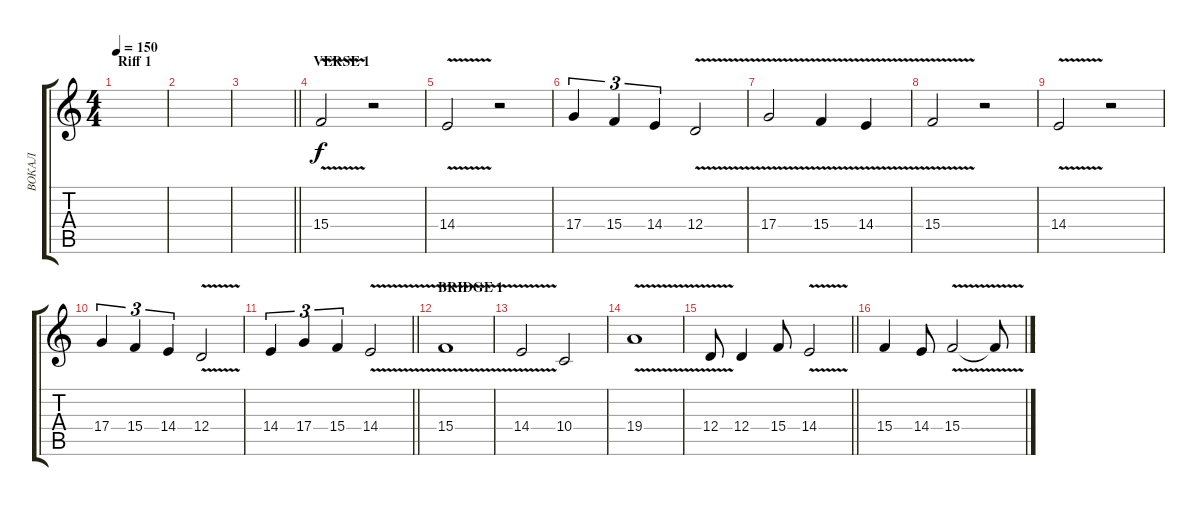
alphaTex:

\track ("ВОКАЛ" "ВОКАЛ") {instrument viola}
\staff {score tabs}
\tuning (E4 B3 G3 D3 A2 E2) {hide}
\ts (4 4)
\section ("" "Riff 1")
\tempo 150
\clef g2
\ks c
|
|
\barLineRight lightlight
|
\section ("" "VERSE 1")
15.4{v}.2 r.2 |
14.4{v}.2 r.2 |
17.4.4{tu (3 2)} 15.4.4{tu (3 2)} 14.4.4{tu (3 2)} 12.4{v}.2 |
17.4{v}.2 15.4{v}.4 14.4{v}.4 |
15.4{v}.2 r.2 |
14.4{v}.2 r.2 |
17.4.4{tu (3 2)} 15.4.4{tu (3 2)} 14.4.4{tu (3 2)} 12.4{v}.2 |
\barLineRight lightlight
14.4.4{tu (3 2)} 17.4.4{tu (3 2)} 15.4.4{tu (3 2)} 14.4{v}.2 |
\section ("" "BRIDGE 1")
15.4{v}.1 |
14.4{v}.2 10.4.2 |
19.4{v}.1 |
\barLineRight lightlight
12.4{v}.8 12.4.4 15.4.8 14.4{v}.2 |
15.4.4 14.4.8 15.4{v}.2 15.4{t}.8
